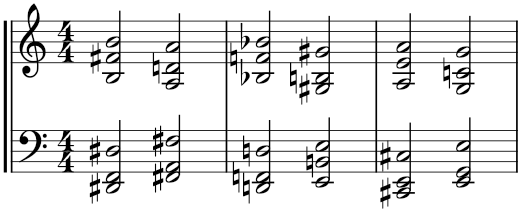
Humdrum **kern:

**kern	**kern
*part1	*part1
*staff2	*staff1
*I"Piano	*
*I'Pno.	*
*clefF4	*clefG2
*k[]	*k[]
*M4/4	*M4/4
=1	=1
2DD#X/ 2FF/ 2D#X/	2B/ 2f#X/ 2b/
2FF#X/ 2AA/ 2F#X/	2A/ 2dn/ 2a/
=2	=2
2DDn/ 2FFn/ 2Dn/	2B-X/ 2fn/ 2b-X/
2EE/ 2BBn/ 2E/	2G#X/ 2Bn/ 2g#X/
=3	=3
2CC#X/ 2EE/ 2C#X/	2A/ 2e/ 2a/
2EE/ 2GG/ 2E/	2G/ 2cn/ 2g/
=	=
*-	*-
